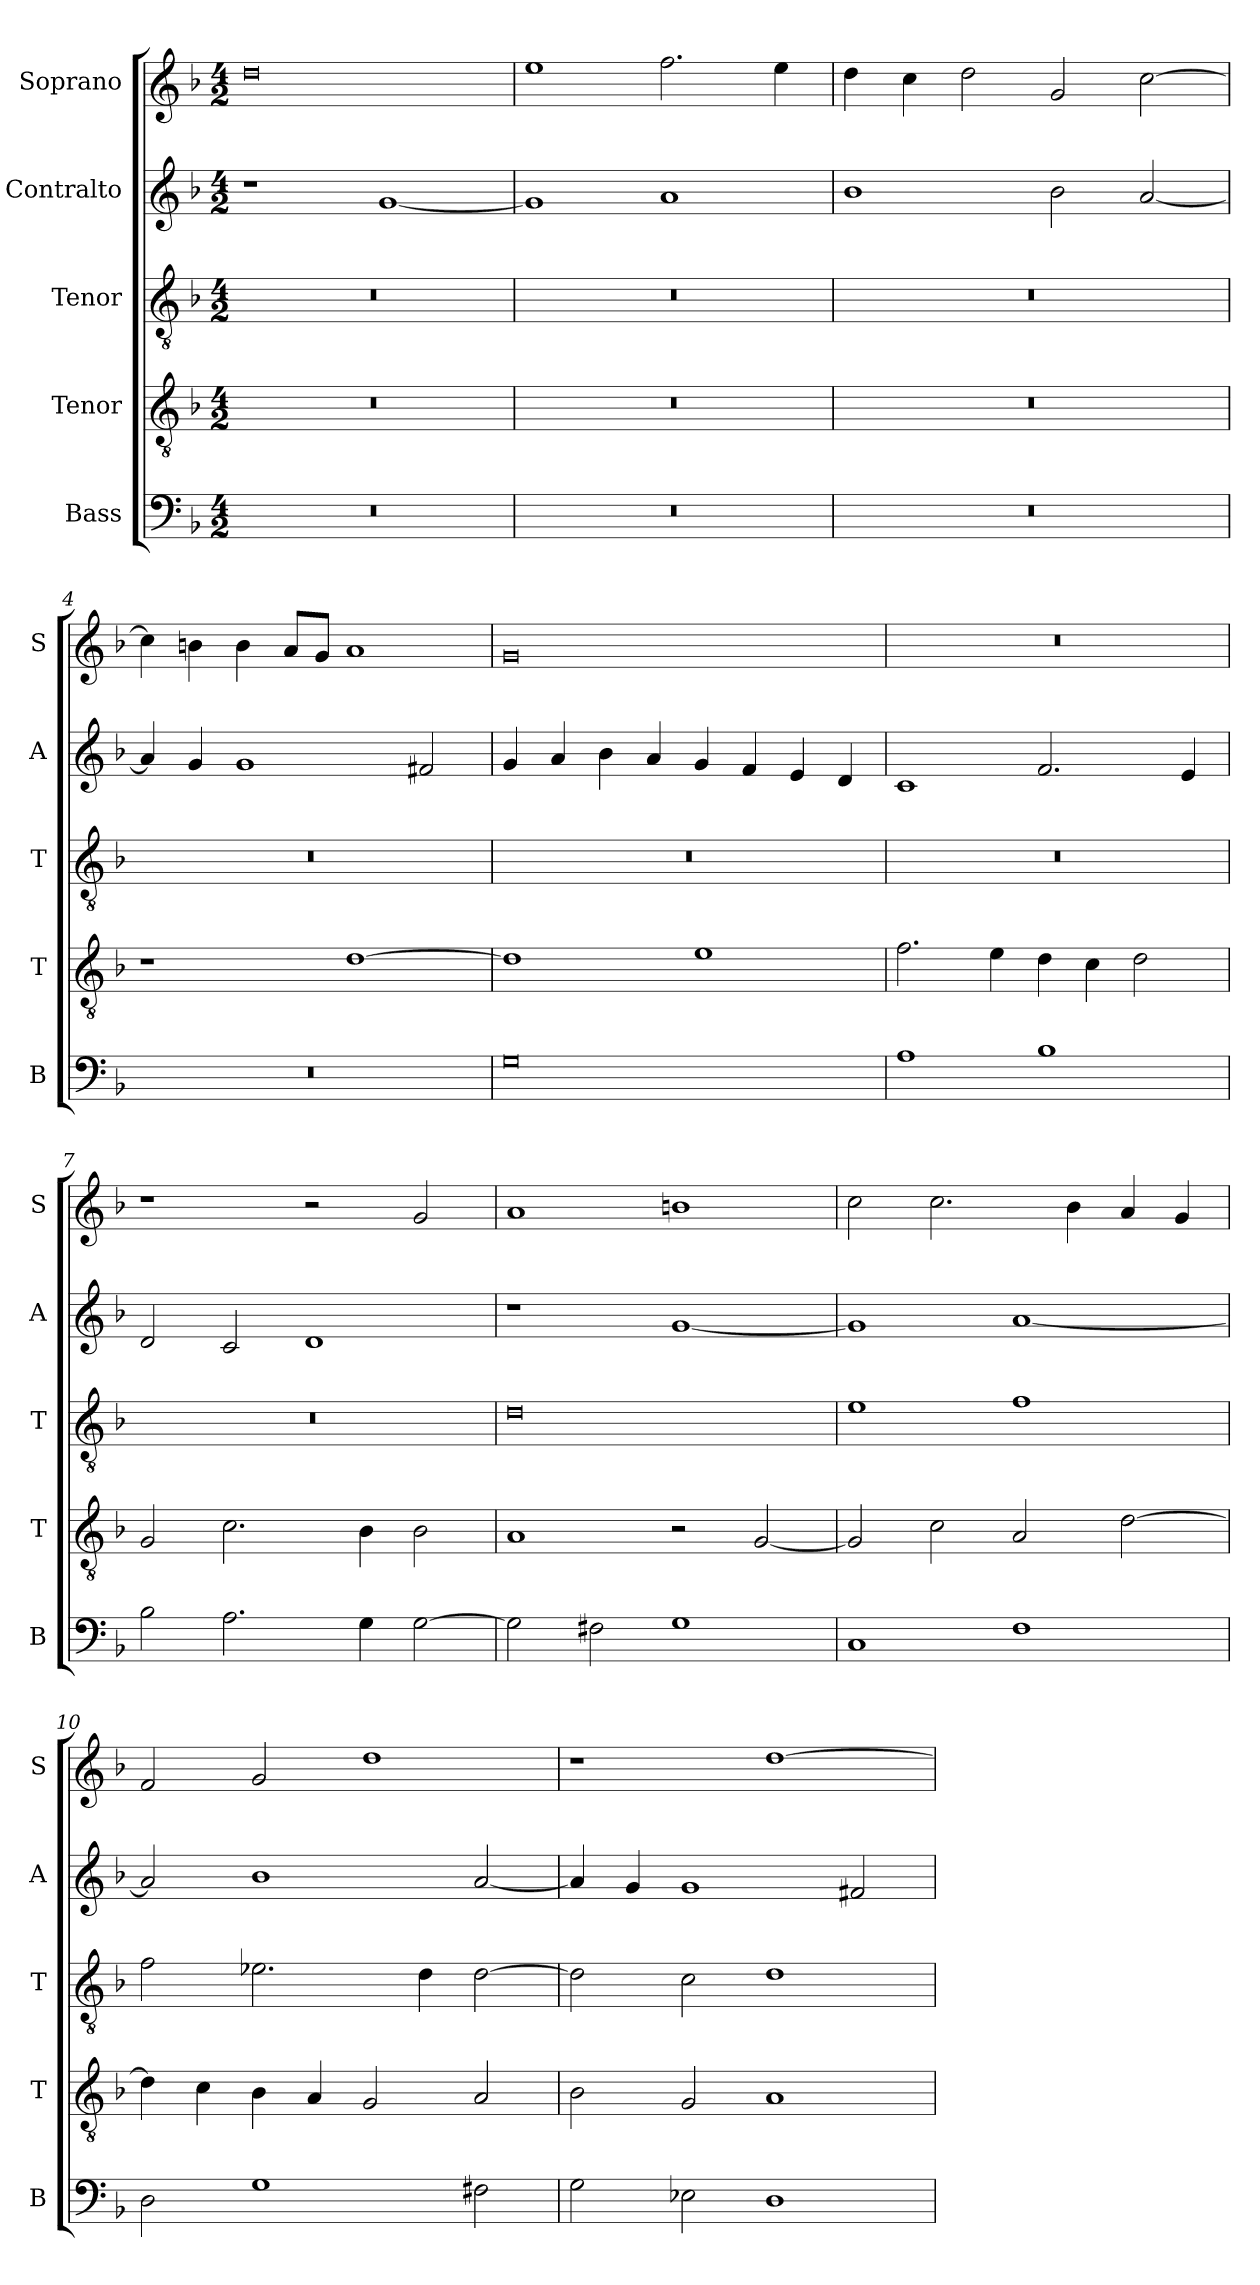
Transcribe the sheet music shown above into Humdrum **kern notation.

**kern	**kern	**kern	**kern	**kern
*part5	*part4	*part3	*part2	*part1
*staff5	*staff4	*staff3	*staff2	*staff1
*I"Bass	*I"Tenor	*I"Tenor	*I"Contralto	*I"Soprano
*I'B	*I'T	*I'T	*I'A	*I'S
*clefF4	*clefGv2	*clefGv2	*clefG2	*clefG2
*k[b-]	*k[b-]	*k[b-]	*k[b-]	*k[b-]
*G:dor	*G:dor	*G:dor	*G:dor	*G:dor
*M4/2	*M4/2	*M4/2	*M4/2	*M4/2
=1	=1	=1	=1	=1
0r	0r	0r	1r	0dd
.	.	.	[1g	.
=2	=2	=2	=2	=2
0r	0r	0r	1g]	1ee
.	.	.	1a	2.ff
.	.	.	.	4ee
=3	=3	=3	=3	=3
0r	0r	0r	1b-	4dd
.	.	.	.	4cc
.	.	.	.	2dd
.	.	.	2b-	2g
.	.	.	[2a	[2cc
=4	=4	=4	=4	=4
0r	1r	0r	4a]	4cc]
.	.	.	4g	4bn
.	.	.	1g	4b
.	.	.	.	8a/L
.	.	.	.	8g/J
.	[1d	.	.	1a
.	.	.	2f#X	.
=5	=5	=5	=5	=5
0G	1d]	0r	4g	0g
.	.	.	4a	.
.	.	.	4b-	.
.	.	.	4a	.
.	1e	.	4g	.
.	.	.	4f	.
.	.	.	4e	.
.	.	.	4d	.
=6	=6	=6	=6	=6
1A	2.f	0r	1c	0r
.	4e	.	.	.
1B-	4d	.	2.f	.
.	4c	.	.	.
.	2d	.	.	.
.	.	.	4e	.
=7	=7	=7	=7	=7
2B-	2G	0r	2d	1r
2.A	2.c	.	2c	.
.	.	.	1d	2r
4G	4B-	.	.	.
[2G	2B-	.	.	2g
=8	=8	=8	=8	=8
2G]	1A	0d	1r	1a
2F#X	.	.	.	.
1G	2r	.	[1g	1bn
.	[2G	.	.	.
=9	=9	=9	=9	=9
1C	2G]	1e	1g]	2cc
.	2c	.	.	2.cc
1F	2A	1f	[1a	.
.	.	.	.	4b-
.	[2d	.	.	4a
.	.	.	.	4g
=10	=10	=10	=10	=10
2D	4d]	2f	2a]	2f
.	4c	.	.	.
1G	4B-	2.e-X	1b-	2g
.	4A	.	.	.
.	2G	.	.	1dd
.	.	4d	.	.
2F#X	2A	[2d	[2a	.
=11	=11	=11	=11	=11
2G	2B-	2d]	4a]	1r
.	.	.	4g	.
2E-X	2G	2c	1g	.
1D	1A	1d	.	[1dd
.	.	.	2f#X	.
=	=	=	=	=
*-	*-	*-	*-	*-
